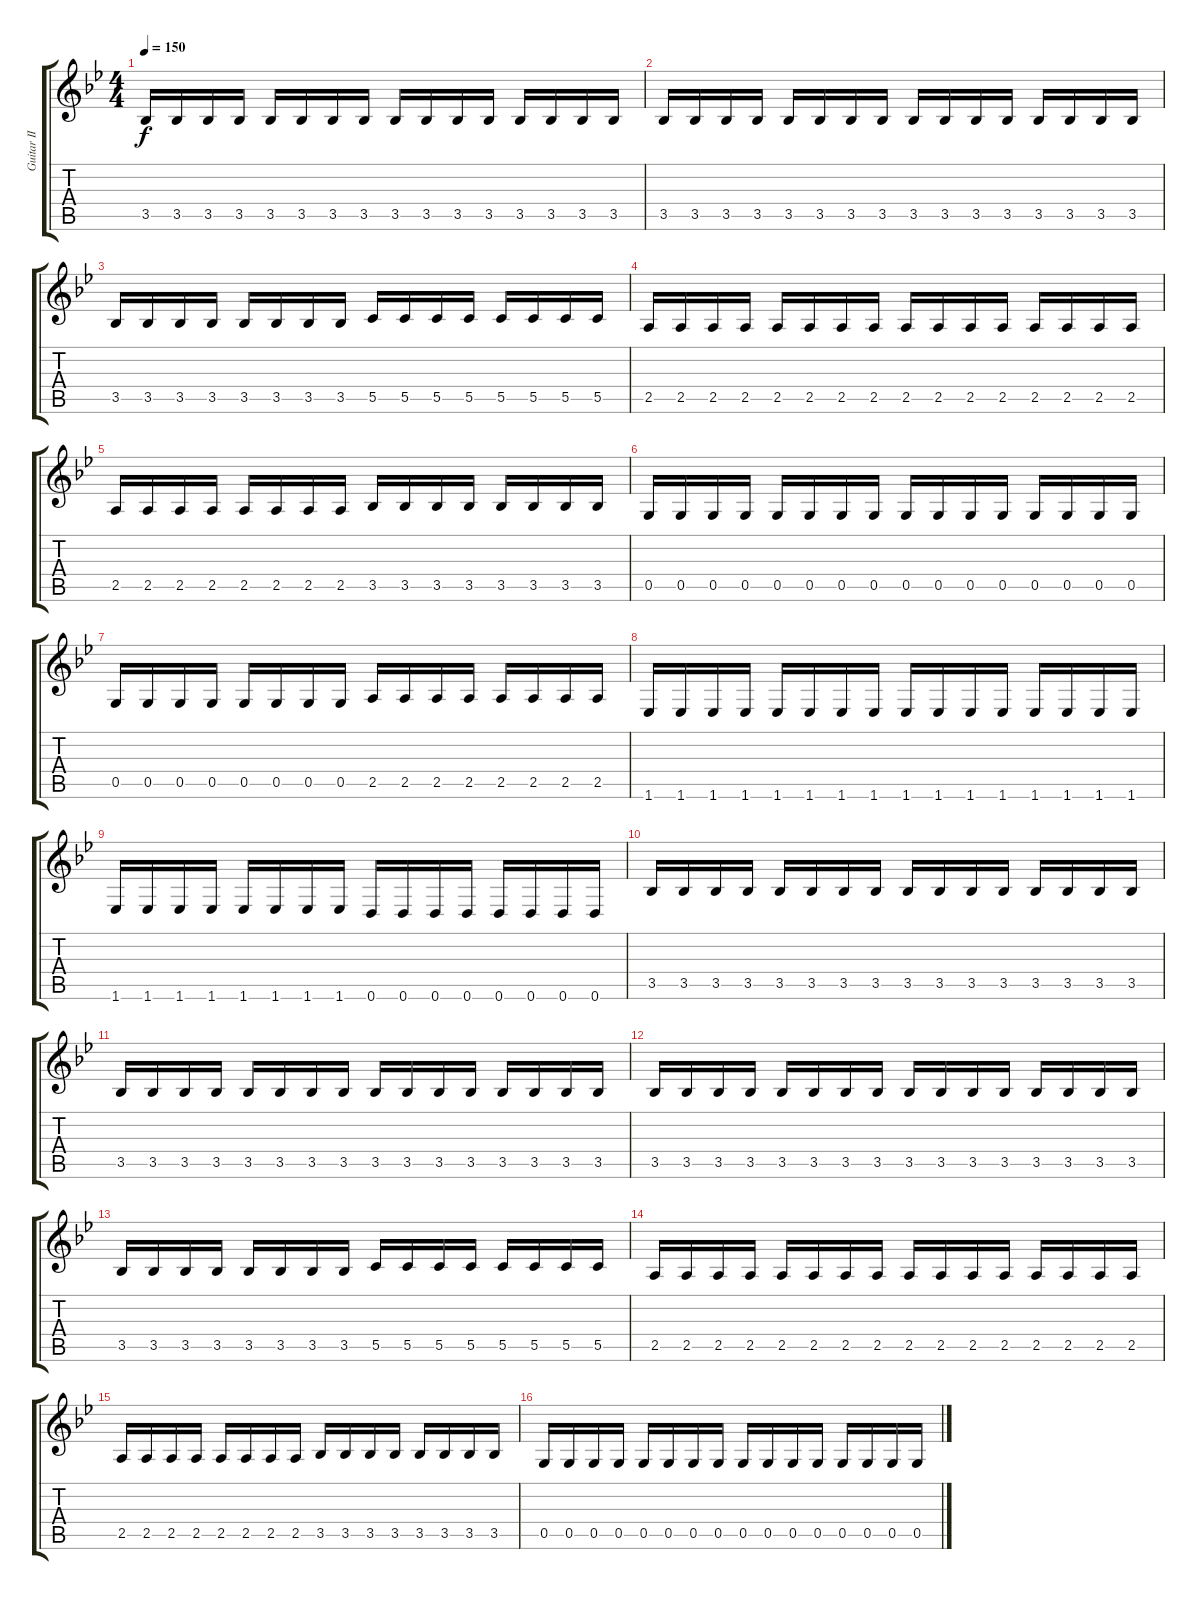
\track ("Guitar II" "Guitar II") {instrument distortionguitar}
\staff {score tabs}
\tuning (D4 A3 F3 C3 G2 D2) {hide}
\ts (4 4)
\tempo 150
\clef g2
\ks gminor
3.5.16{dy f} 3.5.16 3.5.16 3.5.16 3.5.16 3.5.16 3.5.16 3.5.16 3.5.16 3.5.16 3.5.16 3.5.16 3.5.16 3.5.16 3.5.16 3.5.16 |
3.5.16 3.5.16 3.5.16 3.5.16 3.5.16 3.5.16 3.5.16 3.5.16 3.5.16 3.5.16 3.5.16 3.5.16 3.5.16 3.5.16 3.5.16 3.5.16 |
3.5.16 3.5.16 3.5.16 3.5.16 3.5.16 3.5.16 3.5.16 3.5.16 5.5.16 5.5.16 5.5.16 5.5.16 5.5.16 5.5.16 5.5.16 5.5.16 |
2.5.16 2.5.16 2.5.16 2.5.16 2.5.16 2.5.16 2.5.16 2.5.16 2.5.16 2.5.16 2.5.16 2.5.16 2.5.16 2.5.16 2.5.16 2.5.16 |
2.5.16 2.5.16 2.5.16 2.5.16 2.5.16 2.5.16 2.5.16 2.5.16 3.5.16 3.5.16 3.5.16 3.5.16 3.5.16 3.5.16 3.5.16 3.5.16 |
0.5.16 0.5.16 0.5.16 0.5.16 0.5.16 0.5.16 0.5.16 0.5.16 0.5.16 0.5.16 0.5.16 0.5.16 0.5.16 0.5.16 0.5.16 0.5.16 |
0.5.16 0.5.16 0.5.16 0.5.16 0.5.16 0.5.16 0.5.16 0.5.16 2.5.16 2.5.16 2.5.16 2.5.16 2.5.16 2.5.16 2.5.16 2.5.16 |
1.6.16 1.6.16 1.6.16 1.6.16 1.6.16 1.6.16 1.6.16 1.6.16 1.6.16 1.6.16 1.6.16 1.6.16 1.6.16 1.6.16 1.6.16 1.6.16 |
1.6.16 1.6.16 1.6.16 1.6.16 1.6.16 1.6.16 1.6.16 1.6.16 0.6.16 0.6.16 0.6.16 0.6.16 0.6.16 0.6.16 0.6.16 0.6.16 |
3.5.16 3.5.16 3.5.16 3.5.16 3.5.16 3.5.16 3.5.16 3.5.16 3.5.16 3.5.16 3.5.16 3.5.16 3.5.16 3.5.16 3.5.16 3.5.16 |
3.5.16 3.5.16 3.5.16 3.5.16 3.5.16 3.5.16 3.5.16 3.5.16 3.5.16 3.5.16 3.5.16 3.5.16 3.5.16 3.5.16 3.5.16 3.5.16 |
3.5.16 3.5.16 3.5.16 3.5.16 3.5.16 3.5.16 3.5.16 3.5.16 3.5.16 3.5.16 3.5.16 3.5.16 3.5.16 3.5.16 3.5.16 3.5.16 |
3.5.16 3.5.16 3.5.16 3.5.16 3.5.16 3.5.16 3.5.16 3.5.16 5.5.16 5.5.16 5.5.16 5.5.16 5.5.16 5.5.16 5.5.16 5.5.16 |
2.5.16 2.5.16 2.5.16 2.5.16 2.5.16 2.5.16 2.5.16 2.5.16 2.5.16 2.5.16 2.5.16 2.5.16 2.5.16 2.5.16 2.5.16 2.5.16 |
2.5.16 2.5.16 2.5.16 2.5.16 2.5.16 2.5.16 2.5.16 2.5.16 3.5.16 3.5.16 3.5.16 3.5.16 3.5.16 3.5.16 3.5.16 3.5.16 |
0.5.16 0.5.16 0.5.16 0.5.16 0.5.16 0.5.16 0.5.16 0.5.16 0.5.16 0.5.16 0.5.16 0.5.16 0.5.16 0.5.16 0.5.16 0.5.16
